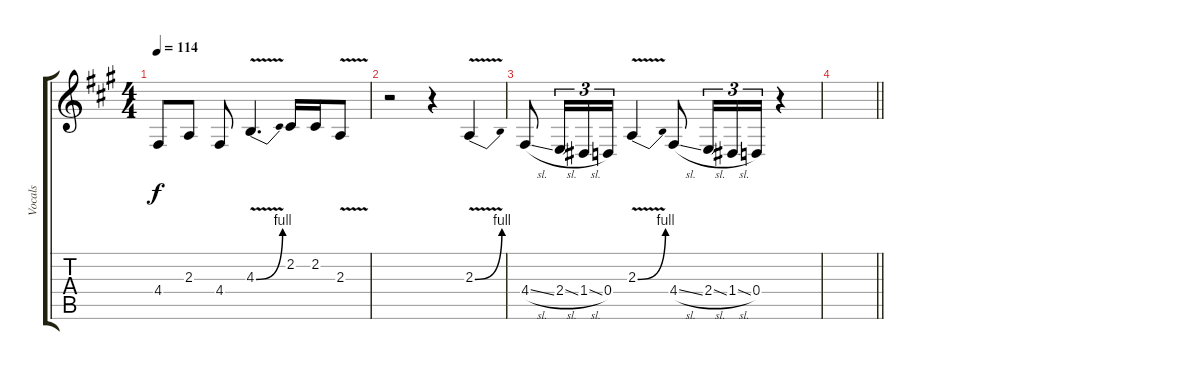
\track ("Vocals" "Vocals") {instrument clarinet}
\staff {score tabs}
\tuning (E4 B3 G3 D3 A2 E2) {hide}
\ts (4 4)
\tempo 114
\clef g2
\ks a
4.4.8{dy f} 2.3.8 4.4.8 4.3{be (bend 0 0 60 4) v}.4{d} 2.2.16 2.2.16 2.3{v}.8 |
r.2 r.4 2.3{be (bend 0 0 60 4) v}.4 |
4.4{sl}.8 2.4{sl}.16{tu (3 2)} 1.4{sl}.16{tu (3 2)} 0.4.16{tu (3 2)} 2.3{be (bend 0 0 60 4) v}.4 4.4{sl}.8 2.4{sl}.16{tu (3 2)} 1.4{sl}.16{tu (3 2)} 0.4.16{tu (3 2)} r.4 |
\barLineRight lightlight
